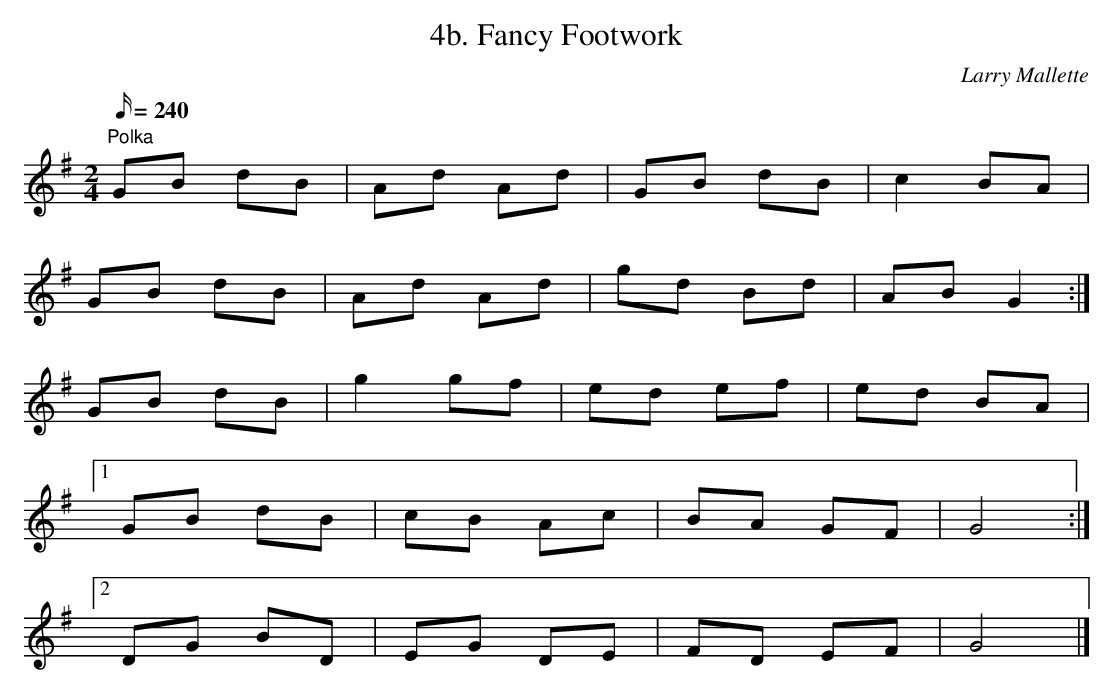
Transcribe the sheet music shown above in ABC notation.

X:1
T:4b. Fancy Footwork
C:Larry Mallette
M:2/4
Q:240
L:1/8
K:G
"Polka"
GB dB|Ad Ad|GB dB|c2 BA|
GB dB|Ad Ad|gd Bd|ABG2:|
GB dB|g2 gf|ed ef|ed BA|
[1GB dB|cB Ac|BA GF|G4:|
[2DG BD|EG DE|FD EF|G4|]
